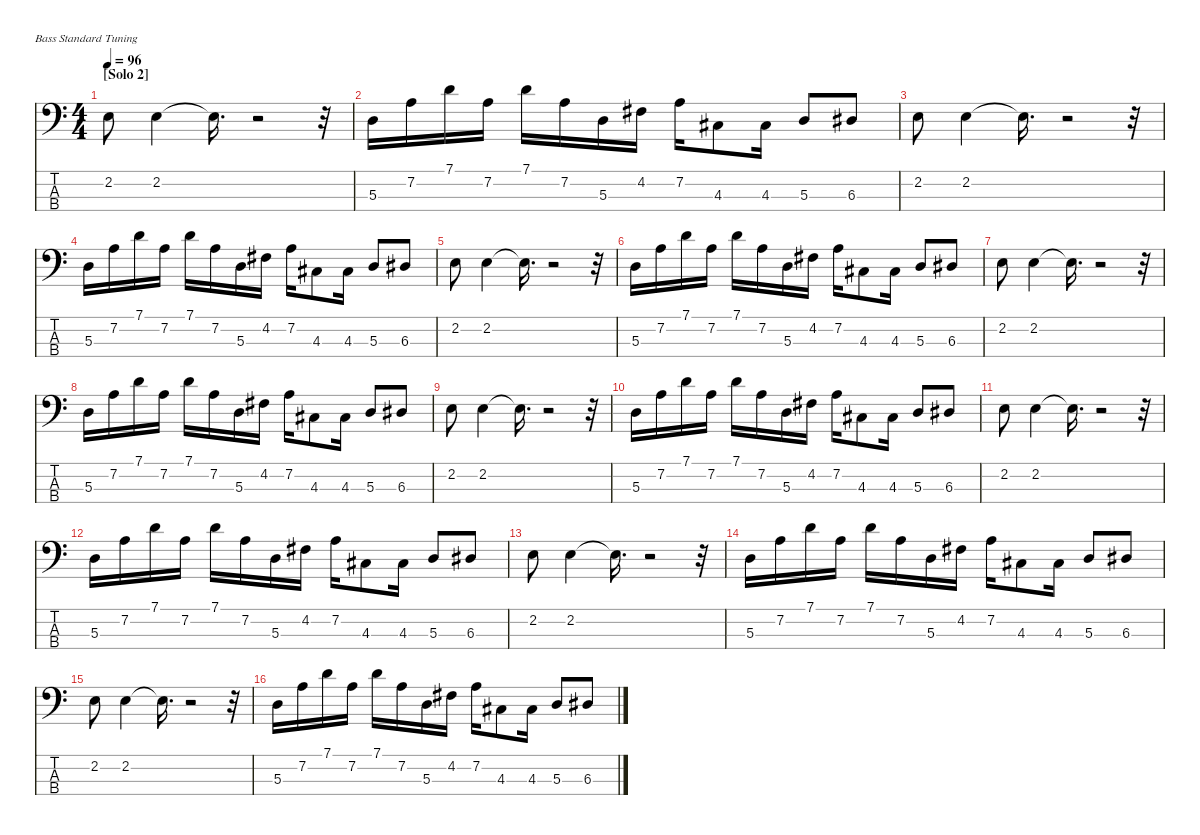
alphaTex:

\defaultSystemsLayout 4
\hideDynamics
\bracketExtendMode nobrackets
\singleTrackTrackNamePolicy hidden
\multiTrackTrackNamePolicy hidden
\firstSystemTrackNameMode fullname
\firstSystemTrackNameOrientation horizontal
\otherSystemsTrackNameOrientation horizontal
\track ("bass" "el.bs.") {instrument electricbassfinger}
\staff {score tabs}
\tuning (G2 D2 A1 E1)
\ts (4 4)
\section ("" "[Solo 2]")
\tempo 96
\clef f4
\ks c
2.2.8{dy ff beam Down} 2.2.4{beam Down} 2.2{t}.16{d dy f beam Down} r.2{beam Down} r.32{beam Down} |
5.3.16{dy ff beam Down} 7.2.16{beam Down} 7.1.16{beam Down} 7.2.16{beam Down} 7.1.16{beam Down} 7.2.16{beam Down} 5.3.16{beam Down} 4.2{acc #}.16{beam Down} 7.2.16{beam Down} 4.3{acc #}.8{beam Down} 4.3{acc #}.16{beam Down} 5.3.8{beam Up} 6.3{acc #}.8{beam Up} |
2.2.8{beam Down} 2.2.4{beam Down} 2.2{t}.16{d dy f beam Down} r.2{beam Down} r.32{beam Down} |
5.3.16{dy ff beam Down} 7.2.16{beam Down} 7.1.16{beam Down} 7.2.16{beam Down} 7.1.16{beam Down} 7.2.16{beam Down} 5.3.16{beam Down} 4.2{acc #}.16{beam Down} 7.2.16{beam Down} 4.3{acc #}.8{beam Down} 4.3{acc #}.16{beam Down} 5.3.8{beam Up} 6.3{acc #}.8{beam Up} |
2.2.8{beam Down} 2.2.4{beam Down} 2.2{t}.16{d dy f beam Down} r.2{beam Down} r.32{beam Down} |
5.3.16{dy ff beam Down} 7.2.16{beam Down} 7.1.16{beam Down} 7.2.16{beam Down} 7.1.16{beam Down} 7.2.16{beam Down} 5.3.16{beam Down} 4.2{acc #}.16{beam Down} 7.2.16{beam Down} 4.3{acc #}.8{beam Down} 4.3{acc #}.16{beam Down} 5.3.8{beam Up} 6.3{acc #}.8{beam Up} |
2.2.8{beam Down} 2.2.4{beam Down} 2.2{t}.16{d dy f beam Down} r.2{beam Down} r.32{beam Down} |
5.3.16{dy ff beam Down} 7.2.16{beam Down} 7.1.16{beam Down} 7.2.16{beam Down} 7.1.16{beam Down} 7.2.16{beam Down} 5.3.16{beam Down} 4.2{acc #}.16{beam Down} 7.2.16{beam Down} 4.3{acc #}.8{beam Down} 4.3{acc #}.16{beam Down} 5.3.8{beam Up} 6.3{acc #}.8{beam Up} |
2.2.8{beam Down} 2.2.4{beam Down} 2.2{t}.16{d dy f beam Down} r.2{beam Down} r.32{beam Down} |
5.3.16{dy ff beam Down} 7.2.16{beam Down} 7.1.16{beam Down} 7.2.16{beam Down} 7.1.16{beam Down} 7.2.16{beam Down} 5.3.16{beam Down} 4.2{acc #}.16{beam Down} 7.2.16{beam Down} 4.3{acc #}.8{beam Down} 4.3{acc #}.16{beam Down} 5.3.8{beam Up} 6.3{acc #}.8{beam Up} |
2.2.8{beam Down} 2.2.4{beam Down} 2.2{t}.16{d dy f beam Down} r.2{beam Down} r.32{beam Down} |
5.3.16{dy ff beam Down} 7.2.16{beam Down} 7.1.16{beam Down} 7.2.16{beam Down} 7.1.16{beam Down} 7.2.16{beam Down} 5.3.16{beam Down} 4.2{acc #}.16{beam Down} 7.2.16{beam Down} 4.3{acc #}.8{beam Down} 4.3{acc #}.16{beam Down} 5.3.8{beam Up} 6.3{acc #}.8{beam Up} |
2.2.8{beam Down} 2.2.4{beam Down} 2.2{t}.16{d dy f beam Down} r.2{beam Down} r.32{beam Down} |
5.3.16{dy ff beam Down} 7.2.16{beam Down} 7.1.16{beam Down} 7.2.16{beam Down} 7.1.16{beam Down} 7.2.16{beam Down} 5.3.16{beam Down} 4.2{acc #}.16{beam Down} 7.2.16{beam Down} 4.3{acc #}.8{beam Down} 4.3{acc #}.16{beam Down} 5.3.8{beam Up} 6.3{acc #}.8{beam Up} |
2.2.8{dy f beam Down} 2.2.4{beam Down} 2.2{t}.16{d beam Down} r.2{beam Down} r.32{beam Down} |
5.3.16{dy ff beam Down} 7.2.16{beam Down} 7.1.16{beam Down} 7.2.16{beam Down} 7.1.16{beam Down} 7.2.16{beam Down} 5.3.16{beam Down} 4.2{acc #}.16{beam Down} 7.2.16{beam Down} 4.3{acc #}.8{beam Down} 4.3{acc #}.16{beam Down} 5.3.8{beam Up} 6.3{acc #}.8{beam Up}
